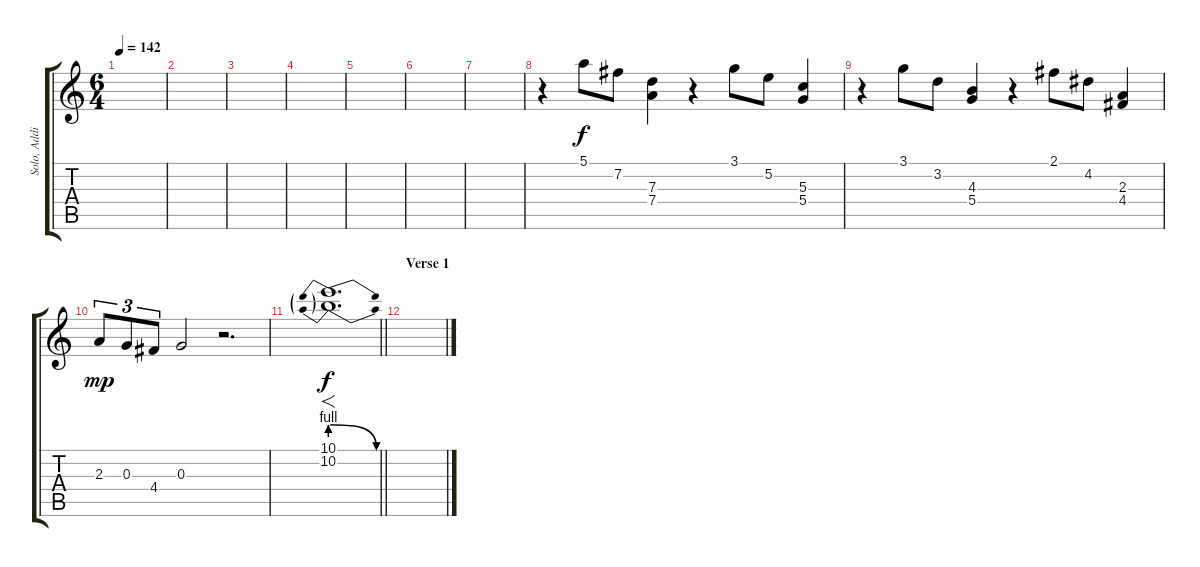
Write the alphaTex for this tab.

\track ("Solo, Additions (tabs)Acoustic " "Solo, Addi") {instrument acousticguitarsteel}
\staff {score tabs}
\tuning (E4 B3 G3 D3 A2 E2) {hide}
\ts (6 4)
\tempo 142
\clef g2
\ks c
|
|
|
|
|
|
|
r.4{volume 11} 5.1.8 7.2.8 (7.3 7.4).4 r.4 3.1.8 5.2.8 (5.3 5.4).4 |
r.4 3.1.8 3.2.8 (4.3 5.4).4 r.4 2.1.8 4.2.8 (2.3 4.4).4 |
2.3.8{tu (3 2) dy mp} 0.3.8{tu (3 2)} 4.4.8{tu (3 2)} 0.3.2 r.2{d} |
\barLineRight lightlight
(10.1{be (prebendrelease 0 4 60 0)} 10.2{be (prebendrelease 0 4 60 0)}).1{f d dy f volume 10 instrument distortionguitar} |
\section ("" "Verse 1")
